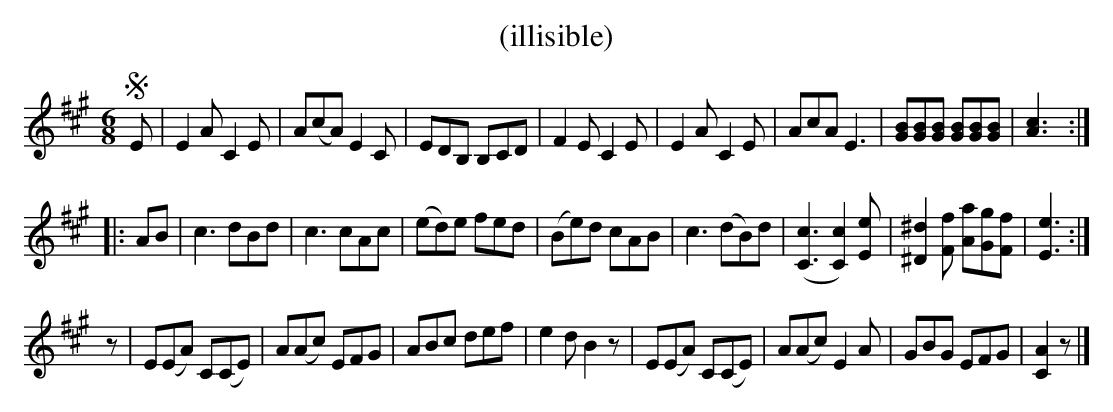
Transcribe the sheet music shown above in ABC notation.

X:1
T:(illisible)
M:6/8
K:Amaj
L:1/8
!segno!E|E2A C2E|A(cA) E2C|EDB, B,CD|F2E C2E|E2A C2E|AcA E3|[GB][GB][GB] [GB][GB][GB]|[Ac]3:|
|:AB|c3 dBd|c3 cAc|(ed)e fed|(Be)d cAB|c3 (dB)d|([Cc]3 [Cc]2)[Ee]|[^D^d]2[Ff] [Aa][Gg][Ff]|[Ee]3:|
z|E(EA) C(CE)|A(Ac) EFG|ABc def|e2d B2z|E(EA) C(CE)|A(Ac) E2A|GBG EFG|[CA]2z|]
